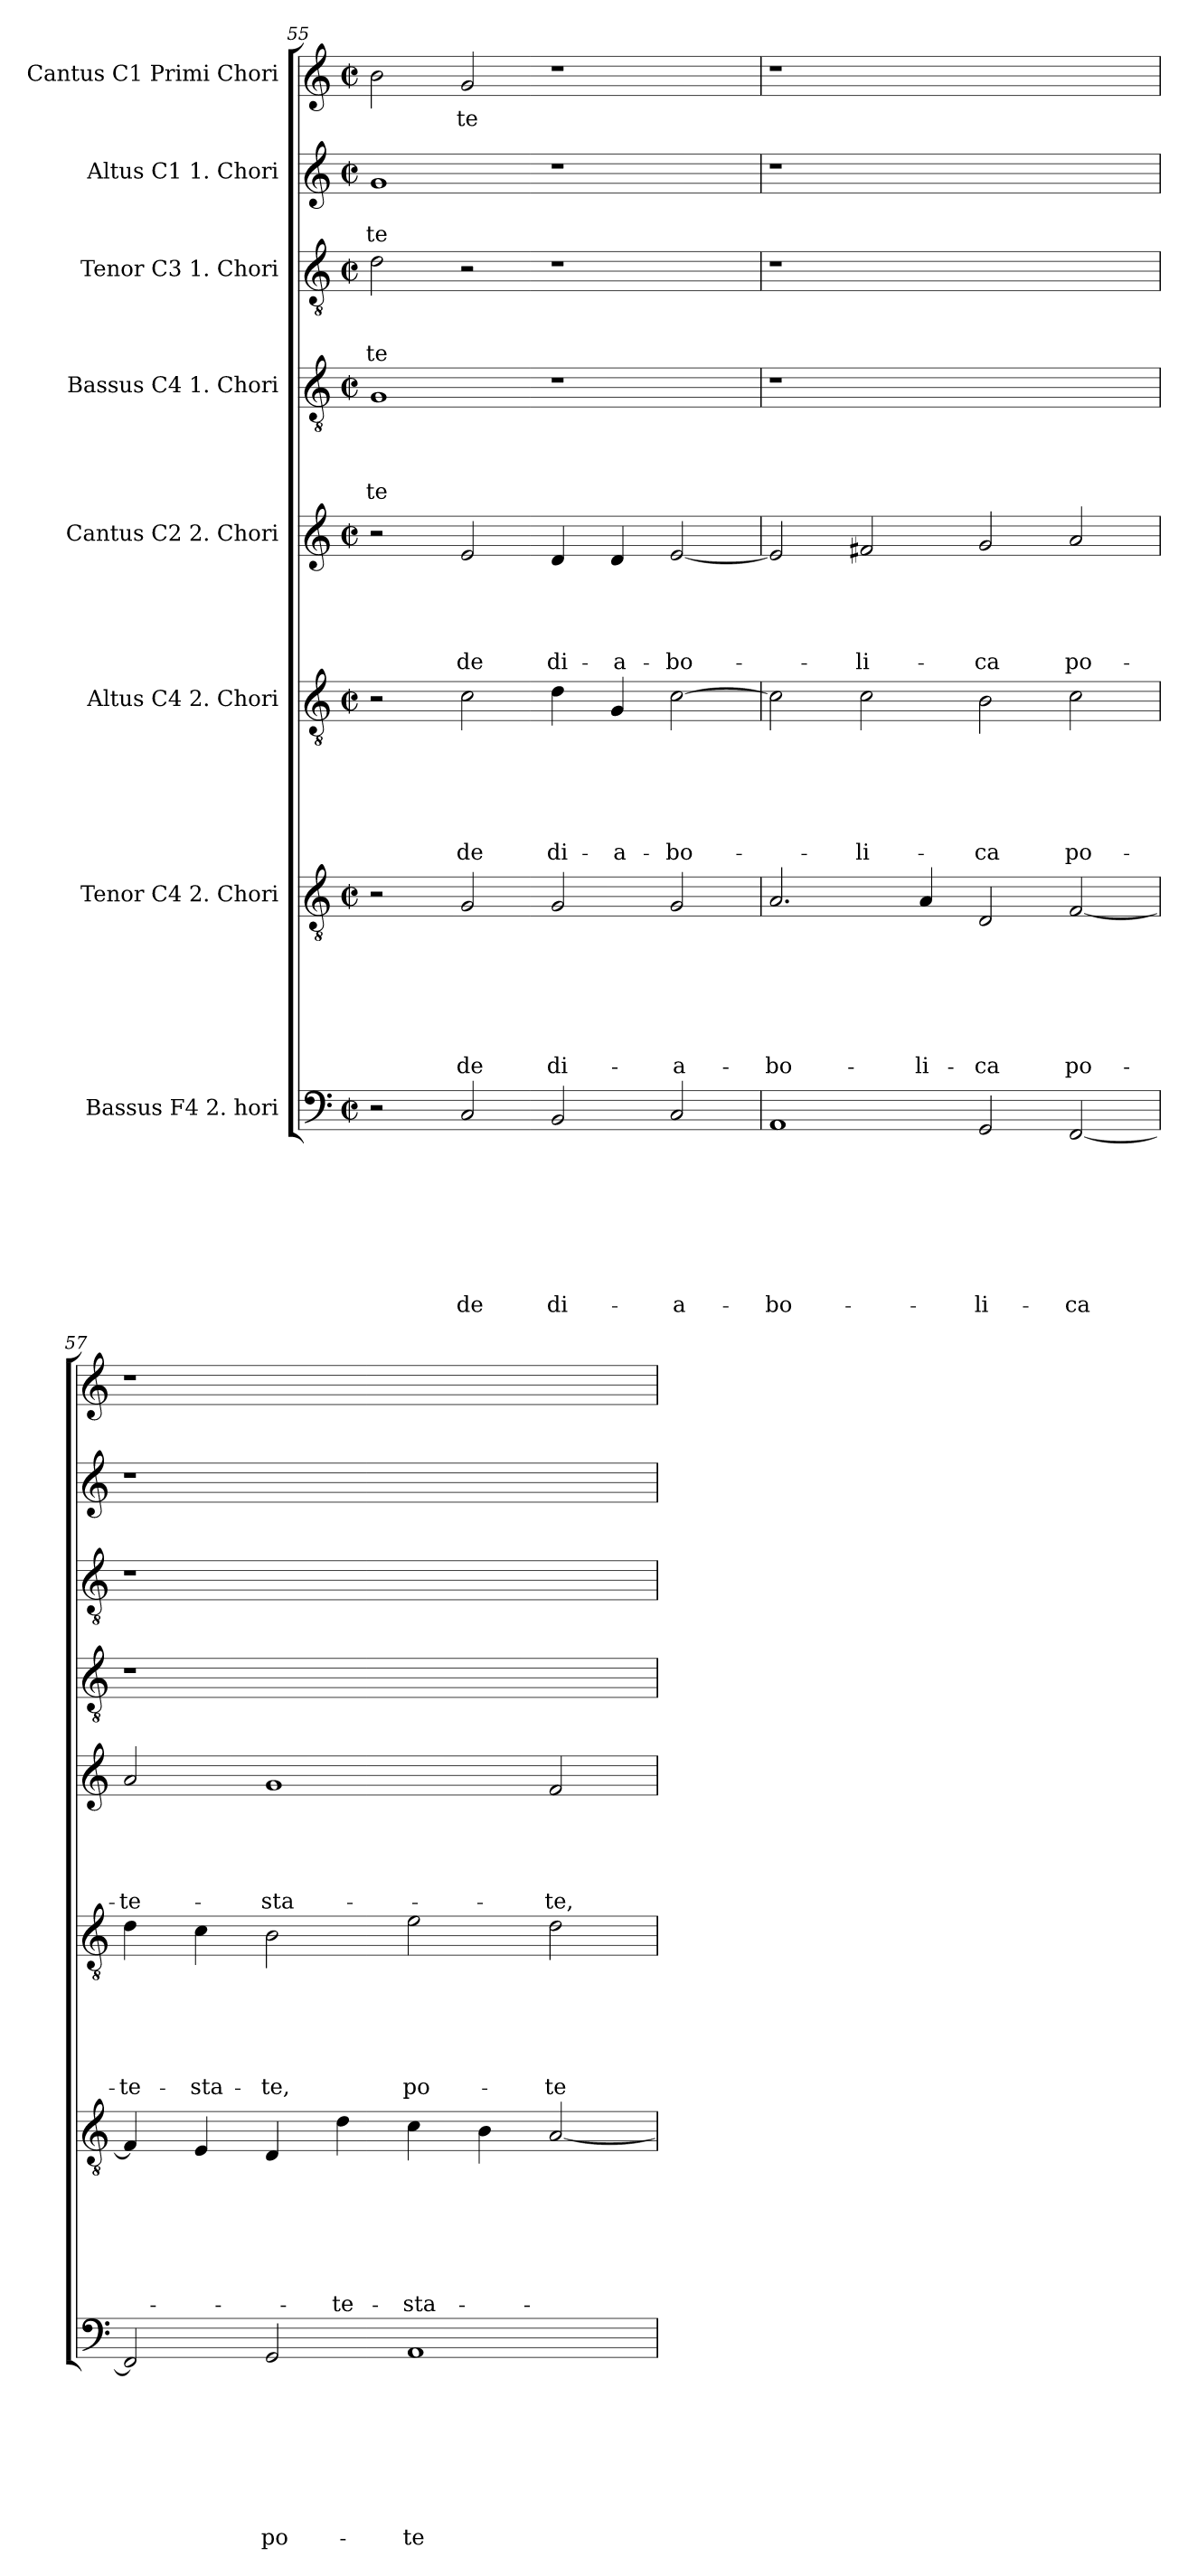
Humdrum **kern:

**kern	**text	**text	**text	**text	**text	**text	**text	**text	**kern	**text	**text	**text	**text	**text	**text	**text	**kern	**text	**text	**text	**text	**text	**text	**kern	**text	**text	**text	**text	**text	**kern	**text	**text	**text	**text	**kern	**text	**text	**text	**kern	**text	**text	**kern	**text
*part8	*part8	*part8	*part8	*part8	*part8	*part8	*part8	*part8	*part7	*part7	*part7	*part7	*part7	*part7	*part7	*part7	*part6	*part6	*part6	*part6	*part6	*part6	*part6	*part5	*part5	*part5	*part5	*part5	*part5	*part4	*part4	*part4	*part4	*part4	*part3	*part3	*part3	*part3	*part2	*part2	*part2	*part1	*part1
*staff8	*staff8	*staff8	*staff8	*staff8	*staff8	*staff8	*staff8	*staff8	*staff7	*staff7	*staff7	*staff7	*staff7	*staff7	*staff7	*staff7	*staff6	*staff6	*staff6	*staff6	*staff6	*staff6	*staff6	*staff5	*staff5	*staff5	*staff5	*staff5	*staff5	*staff4	*staff4	*staff4	*staff4	*staff4	*staff3	*staff3	*staff3	*staff3	*staff2	*staff2	*staff2	*staff1	*staff1
*I"Bassus F4 2. hori	*	*	*	*	*	*	*	*	*I"Tenor C4 2. Chori	*	*	*	*	*	*	*	*I"Altus C4 2. Chori	*	*	*	*	*	*	*I"Cantus C2 2. Chori	*	*	*	*	*	*I"Bassus C4 1. Chori	*	*	*	*	*I"Tenor C3 1. Chori	*	*	*	*I"Altus C1 1. Chori	*	*	*I"Cantus C1 Primi Chori	*
*clefF4	*	*	*	*	*	*	*	*	*clefGv2	*	*	*	*	*	*	*	*clefGv2	*	*	*	*	*	*	*clefG2	*	*	*	*	*	*clefGv2	*	*	*	*	*clefGv2	*	*	*	*clefG2	*	*	*clefG2	*
*k[]	*	*	*	*	*	*	*	*	*k[]	*	*	*	*	*	*	*	*k[]	*	*	*	*	*	*	*k[]	*	*	*	*	*	*k[]	*	*	*	*	*k[]	*	*	*	*k[]	*	*	*k[]	*
*C:	*	*	*	*	*	*	*	*	*C:	*	*	*	*	*	*	*	*C:	*	*	*	*	*	*	*C:	*	*	*	*	*	*C:	*	*	*	*	*C:	*	*	*	*C:	*	*	*C:	*
*M2/2	*	*	*	*	*	*	*	*	*M2/2	*	*	*	*	*	*	*	*M2/2	*	*	*	*	*	*	*M2/2	*	*	*	*	*	*M2/2	*	*	*	*	*M2/2	*	*	*	*M2/2	*	*	*M2/2	*
*met(c|)	*	*	*	*	*	*	*	*	*met(c|)	*	*	*	*	*	*	*	*met(c|)	*	*	*	*	*	*	*met(c|)	*	*	*	*	*	*met(c|)	*	*	*	*	*met(c|)	*	*	*	*met(c|)	*	*	*met(c|)	*
=55	=55	=55	=55	=55	=55	=55	=55	=55	=55	=55	=55	=55	=55	=55	=55	=55	=55	=55	=55	=55	=55	=55	=55	=55	=55	=55	=55	=55	=55	=55	=55	=55	=55	=55	=55	=55	=55	=55	=55	=55	=55	=55	=55
2r	.	.	.	.	.	.	.	.	2r	.	.	.	.	.	.	.	2r	.	.	.	.	.	.	2r	.	.	.	.	.	1G	.	.	.	-te	2d\	.	.	-te	1g	.	-te	2b\	.
2C/	.	.	.	.	.	.	.	de	2G/	.	.	.	.	.	.	de	2c\	.	.	.	.	.	de	2e/	.	.	.	.	de	.	.	.	.	.	2r	.	.	.	.	.	.	2g/	-te
2BB/	.	.	.	.	.	.	.	di-	2G/	.	.	.	.	.	.	di-	4d\	.	.	.	.	.	di-	4d/	.	.	.	.	di-	1r	.	.	.	.	1r	.	.	.	1r	.	.	1r	.
.	.	.	.	.	.	.	.	.	.	.	.	.	.	.	.	.	4G/	.	.	.	.	.	-a-	4d/	.	.	.	.	-a-	.	.	.	.	.	.	.	.	.	.	.	.	.	.
2C/	.	.	.	.	.	.	.	-a-	2G/	.	.	.	.	.	.	-a-	[2c\	.	.	.	.	.	-bo-	[2e/	.	.	.	.	-bo-	.	.	.	.	.	.	.	.	.	.	.	.	.	.
!!LO:LB:g=z
=56	=56	=56	=56	=56	=56	=56	=56	=56	=56	=56	=56	=56	=56	=56	=56	=56	=56	=56	=56	=56	=56	=56	=56	=56	=56	=56	=56	=56	=56	=56	=56	=56	=56	=56	=56	=56	=56	=56	=56	=56	=56	=56	=56
1AA	.	.	.	.	.	.	.	-bo-	2.A/	.	.	.	.	.	.	-bo-	2c\]	.	.	.	.	.	.	2e/]	.	.	.	.	.	1r	.	.	.	.	1r	.	.	.	1r	.	.	1r	.
.	.	.	.	.	.	.	.	.	.	.	.	.	.	.	.	.	2c\	.	.	.	.	.	-li-	2f#X/	.	.	.	.	-li-	.	.	.	.	.	.	.	.	.	.	.	.	.	.
.	.	.	.	.	.	.	.	.	4A/	.	.	.	.	.	.	-li-	.	.	.	.	.	.	.	.	.	.	.	.	.	.	.	.	.	.	.	.	.	.	.	.	.	.	.
2GG/	.	.	.	.	.	.	.	-li-	2D/	.	.	.	.	.	.	-ca	2B\	.	.	.	.	.	-ca	2g/	.	.	.	.	-ca	1ryy	.	.	.	.	1ryy	.	.	.	1ryy	.	.	1ryy	.
[2FF/	.	.	.	.	.	.	.	-ca	[2F/	.	.	.	.	.	.	po-	2c\	.	.	.	.	.	po-	2a/	.	.	.	.	po-	.	.	.	.	.	.	.	.	.	.	.	.	.	.
=57	=57	=57	=57	=57	=57	=57	=57	=57	=57	=57	=57	=57	=57	=57	=57	=57	=57	=57	=57	=57	=57	=57	=57	=57	=57	=57	=57	=57	=57	=57	=57	=57	=57	=57	=57	=57	=57	=57	=57	=57	=57	=57	=57
2FF/]	.	.	.	.	.	.	.	.	4F/]	.	.	.	.	.	.	.	4d\	.	.	.	.	.	-te-	2a/	.	.	.	.	-te-	1r	.	.	.	.	1r	.	.	.	1r	.	.	1r	.
.	.	.	.	.	.	.	.	.	4E/	.	.	.	.	.	.	.	4c\	.	.	.	.	.	-sta-	.	.	.	.	.	.	.	.	.	.	.	.	.	.	.	.	.	.	.	.
2GG/	.	.	.	.	.	.	.	po-	4D/	.	.	.	.	.	.	.	2B\	.	.	.	.	.	-te,	1g	.	.	.	.	-sta-	.	.	.	.	.	.	.	.	.	.	.	.	.	.
.	.	.	.	.	.	.	.	.	4d\	.	.	.	.	.	.	-te-	.	.	.	.	.	.	.	.	.	.	.	.	.	.	.	.	.	.	.	.	.	.	.	.	.	.	.
1AA	.	.	.	.	.	.	.	-te-	4c\	.	.	.	.	.	.	-sta-	2e\	.	.	.	.	.	po-	.	.	.	.	.	.	1ryy	.	.	.	.	1ryy	.	.	.	1ryy	.	.	1ryy	.
.	.	.	.	.	.	.	.	.	4B\	.	.	.	.	.	.	.	.	.	.	.	.	.	.	.	.	.	.	.	.	.	.	.	.	.	.	.	.	.	.	.	.	.	.
.	.	.	.	.	.	.	.	.	[2A/	.	.	.	.	.	.	.	2d\	.	.	.	.	.	-te-	2f/	.	.	.	.	-te,	.	.	.	.	.	.	.	.	.	.	.	.	.	.
=	=	=	=	=	=	=	=	=	=	=	=	=	=	=	=	=	=	=	=	=	=	=	=	=	=	=	=	=	=	=	=	=	=	=	=	=	=	=	=	=	=	=	=
*-	*-	*-	*-	*-	*-	*-	*-	*-	*-	*-	*-	*-	*-	*-	*-	*-	*-	*-	*-	*-	*-	*-	*-	*-	*-	*-	*-	*-	*-	*-	*-	*-	*-	*-	*-	*-	*-	*-	*-	*-	*-	*-	*-
